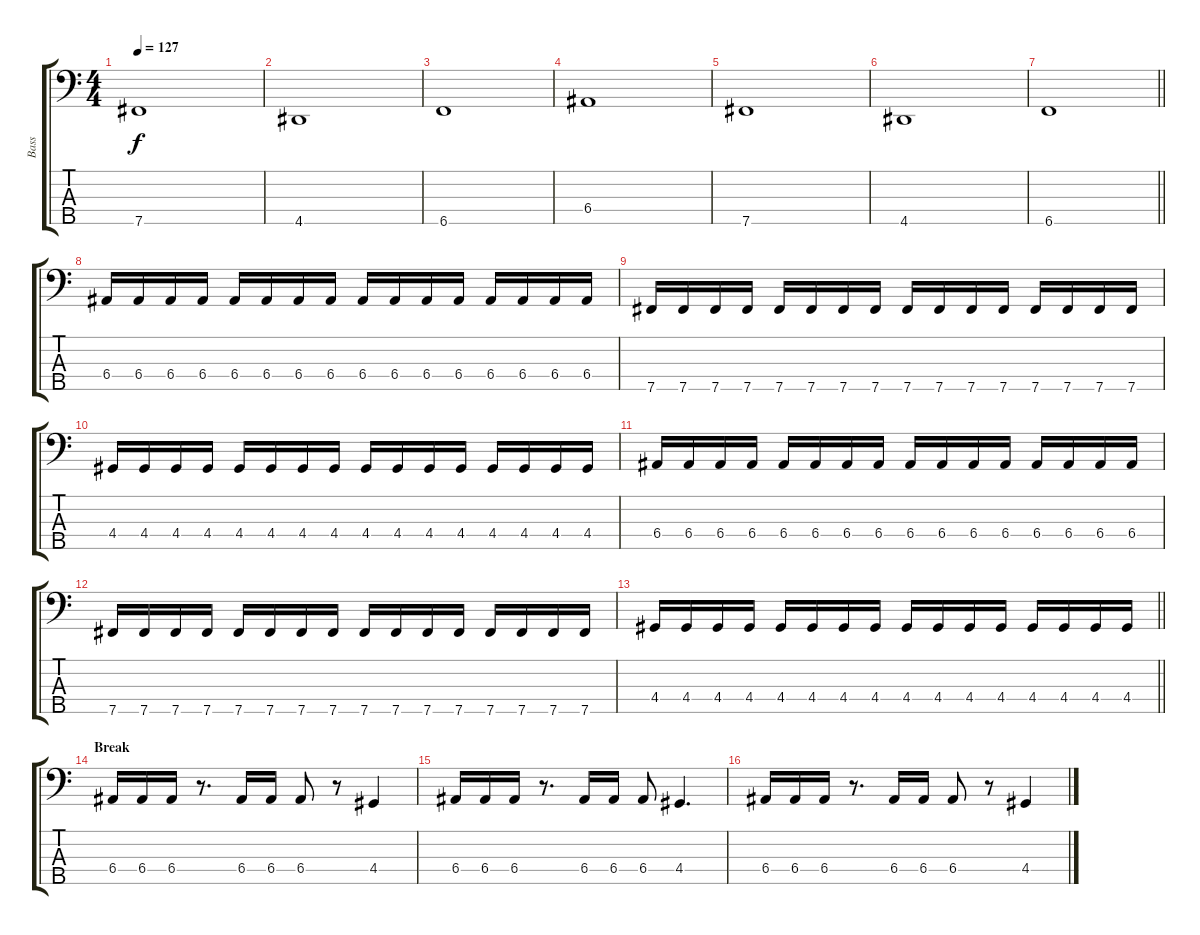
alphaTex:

\track ("Bass" "Bass") {instrument electricbasspick}
\staff {score tabs}
\tuning (G2 D2 A1 E1 B0) {hide}
\ts (4 4)
\tempo 127
\clef f4
\ks c
7.5.1{dy f} |
4.5.1 |
6.5.1 |
6.4.1 |
7.5.1 |
4.5.1 |
\barLineRight lightlight
6.5.1 |
\section ("" "")
6.4.16 6.4.16 6.4.16 6.4.16 6.4.16 6.4.16 6.4.16 6.4.16 6.4.16 6.4.16 6.4.16 6.4.16 6.4.16 6.4.16 6.4.16 6.4.16 |
7.5.16 7.5.16 7.5.16 7.5.16 7.5.16 7.5.16 7.5.16 7.5.16 7.5.16 7.5.16 7.5.16 7.5.16 7.5.16 7.5.16 7.5.16 7.5.16 |
4.4.16 4.4.16 4.4.16 4.4.16 4.4.16 4.4.16 4.4.16 4.4.16 4.4.16 4.4.16 4.4.16 4.4.16 4.4.16 4.4.16 4.4.16 4.4.16 |
6.4.16 6.4.16 6.4.16 6.4.16 6.4.16 6.4.16 6.4.16 6.4.16 6.4.16 6.4.16 6.4.16 6.4.16 6.4.16 6.4.16 6.4.16 6.4.16 |
7.5.16 7.5.16 7.5.16 7.5.16 7.5.16 7.5.16 7.5.16 7.5.16 7.5.16 7.5.16 7.5.16 7.5.16 7.5.16 7.5.16 7.5.16 7.5.16 |
\barLineRight lightlight
4.4.16 4.4.16 4.4.16 4.4.16 4.4.16 4.4.16 4.4.16 4.4.16 4.4.16 4.4.16 4.4.16 4.4.16 4.4.16 4.4.16 4.4.16 4.4.16 |
\section ("" "Break")
6.4.16 6.4.16 6.4.16 r.8{d} 6.4.16 6.4.16 6.4.8 r.8 4.4.4 |
6.4.16 6.4.16 6.4.16 r.8{d} 6.4.16 6.4.16 6.4.8 4.4.4{d} |
6.4.16 6.4.16 6.4.16 r.8{d} 6.4.16 6.4.16 6.4.8 r.8 4.4.4
